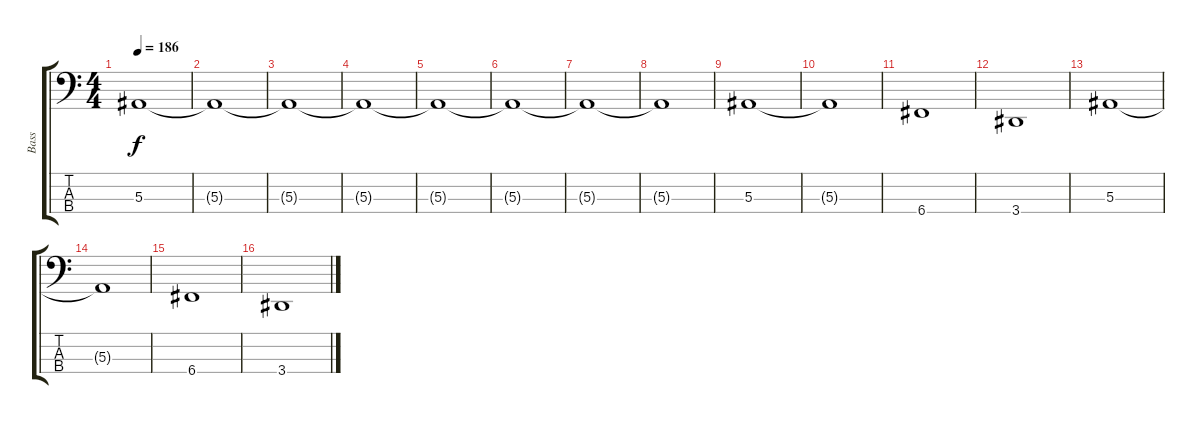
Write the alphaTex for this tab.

\track ("Bass" "Bass") {instrument electricbasspick}
\staff {score tabs}
\tuning (Eb2 Bb1 F1 C1) {hide}
\ts (4 4)
\section ("" "")
\tempo 186
\clef f4
\ks c
5.3.1{dy f} |
5.3{t}.1{volume 9} |
5.3{t}.1 |
5.3{t}.1 |
5.3{t}.1{volume 0} |
5.3{t}.1 |
5.3{t}.1 |
5.3{t}.1 |
5.3.1{volume 15} |
5.3{t}.1 |
6.4.1 |
3.4.1 |
5.3.1 |
5.3{t}.1 |
6.4.1 |
3.4.1
